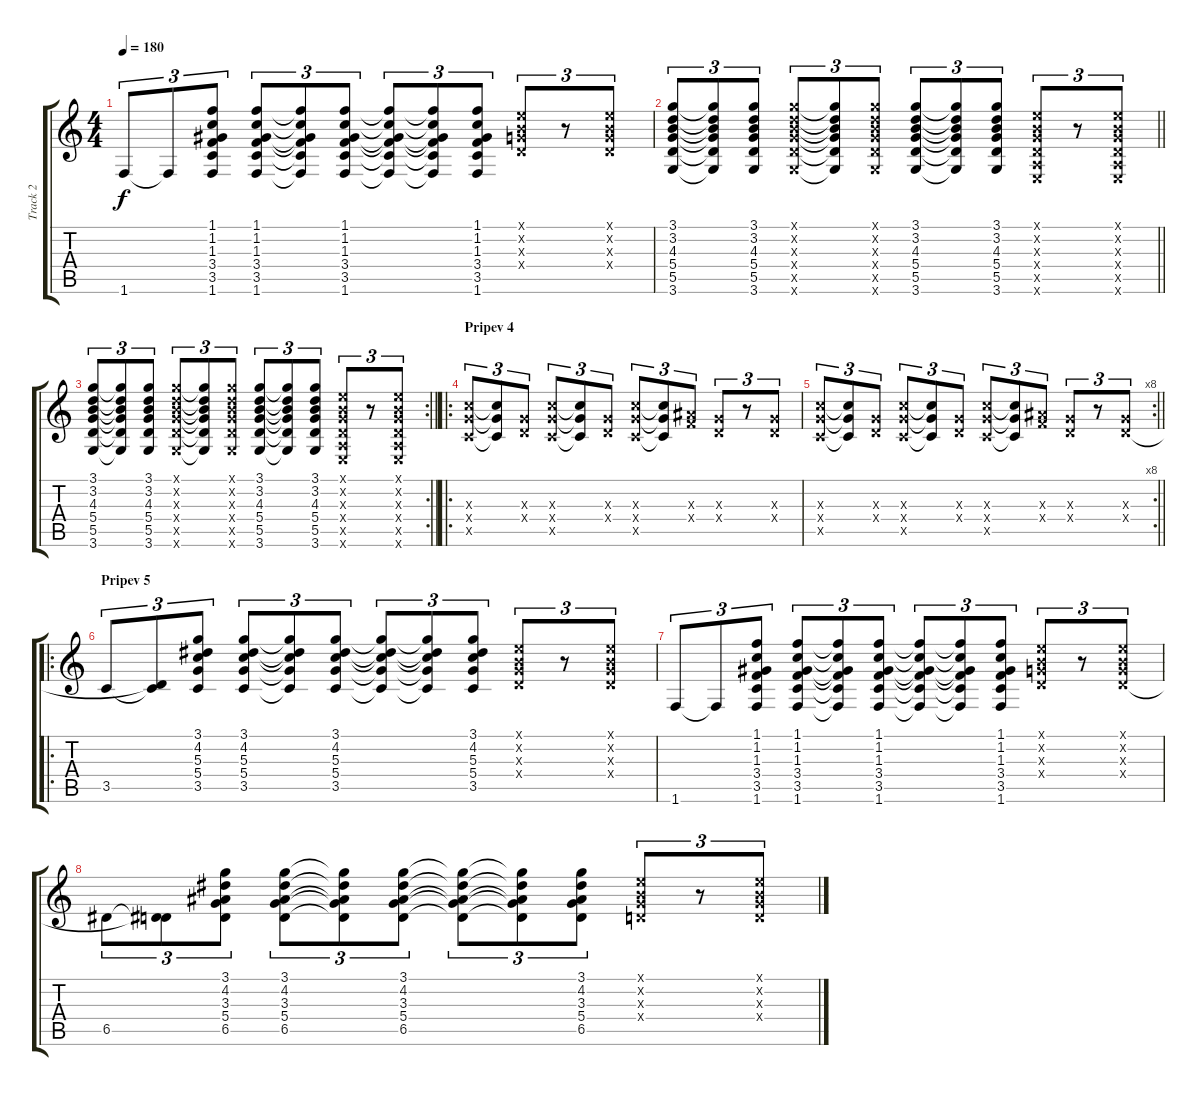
\track ("Track 2" "Track 2") {instrument acousticguitarsteel}
\staff {score tabs}
\tuning (E4 B3 G3 D3 A2 E2) {hide}
\ts (4 4)
\tempo 180
\clef g2
\ks c
1.6.8{tu (3 2) dy f} 1.6{t}.8{tu (3 2)} (1.1 1.2 1.3 3.4 3.5 1.6).8{tu (3 2)} (1.1 1.2 1.3 3.4 3.5 1.6).8{tu (3 2)} (1.1{t} 1.2{t} 1.3{t} 3.4{t} 3.5{t} 1.6{t}).8{tu (3 2)} (1.1 1.2 1.3 3.4 3.5 1.6).8{tu (3 2)} (1.1{t} 1.2{t} 1.3{t} 3.4{t} 3.5{t} 1.6{t}).8{tu (3 2)} (1.1{t} 1.2{t} 1.3{t} 3.4{t} 3.5{t} 1.6{t}).8{tu (3 2)} (1.1 1.2 1.3 3.4 3.5 1.6).8{tu (3 2)} (0.1{x} 0.2{x} 0.3{x} 0.4{x}).8{tu (3 2)} r.8{tu (3 2)} (0.1{x} 0.2{x} 0.3{x} 0.4{x}).8{tu (3 2)} |
\barLineRight lightlight
(3.1 3.2 4.3 5.4 5.5 3.6).8{tu (3 2)} (3.1{t} 3.2{t} 4.3{t} 5.4{t} 5.5{t} 3.6{t}).8{tu (3 2)} (3.1 3.2 4.3 5.4 5.5 3.6).8{tu (3 2)} (3.1{x} 3.2{x} 4.3{x} 5.4{x} 5.5{x} 3.6{x}).8{tu (3 2)} (3.1{t} 3.2{t} 4.3{t} 5.4{t} 5.5{t} 3.6{t}).8{tu (3 2)} (3.1{x} 3.2{x} 4.3{x} 5.4{x} 5.5{x} 3.6{x}).8{tu (3 2)} (3.1 3.2 4.3 5.4 5.5 3.6).8{tu (3 2)} (3.1{t} 3.2{t} 4.3{t} 5.4{t} 5.5{t} 3.6{t}).8{tu (3 2)} (3.1 3.2 4.3 5.4 5.5 3.6).8{tu (3 2)} (0.1{x} 0.2{x} 0.3{x} 0.4{x} 0.5{x} 0.6{x}).8{tu (3 2)} r.8{tu (3 2)} (0.1{x} 0.2{x} 0.3{x} 0.4{x} 0.5{x} 0.6{x}).8{tu (3 2)} |
\rc 2
\barLineRight lightlight
(3.1 3.2 4.3 5.4 5.5 3.6).8{tu (3 2)} (3.1{t} 3.2{t} 4.3{t} 5.4{t} 5.5{t} 3.6{t}).8{tu (3 2)} (3.1 3.2 4.3 5.4 5.5 3.6).8{tu (3 2)} (3.1{x} 3.2{x} 4.3{x} 5.4{x} 5.5{x} 3.6{x}).8{tu (3 2)} (3.1{t} 3.2{t} 4.3{t} 5.4{t} 5.5{t} 3.6{t}).8{tu (3 2)} (3.1{x} 3.2{x} 4.3{x} 5.4{x} 5.5{x} 3.6{x}).8{tu (3 2)} (3.1 3.2 4.3 5.4 5.5 3.6).8{tu (3 2)} (3.1{t} 3.2{t} 4.3{t} 5.4{t} 5.5{t} 3.6{t}).8{tu (3 2)} (3.1 3.2 4.3 5.4 5.5 3.6).8{tu (3 2)} (0.1{x} 0.2{x} 0.3{x} 0.4{x} 0.5{x} 0.6{x}).8{tu (3 2)} r.8{tu (3 2)} (0.1{x} 0.2{x} 0.3{x} 0.4{x} 0.5{x} 0.6{x}).8{tu (3 2)} |
\ro
\section ("" "Pripev 4")
(5.3{x} 5.4{x} 3.5{x}).8{tu (3 2)} (5.3{t} 5.4{t} 3.5{t}).8{tu (3 2)} (0.3{x} 0.4{x}).8{tu (3 2)} (5.3{x} 5.4{x} 3.5{x}).8{tu (3 2)} (5.3{t} 5.4{t} 3.5{t}).8{tu (3 2)} (0.3{x} 0.4{x}).8{tu (3 2)} (5.3{x} 5.4{x} 3.5{x}).8{tu (3 2)} (5.3{t} 5.4{t} 3.5{t}).8{tu (3 2)} (3.3{x} 3.4{x}).8{tu (3 2)} (0.3{x} 0.4{x}).8{tu (3 2)} r.8{tu (3 2)} (0.3{x} 0.4{x}).8{tu (3 2)} |
\rc 8
\barLineRight lightlight
(5.3{x} 5.4{x} 3.5{x}).8{tu (3 2)} (5.3{t} 5.4{t} 3.5{t}).8{tu (3 2)} (0.3{x} 0.4{x}).8{tu (3 2)} (5.3{x} 5.4{x} 3.5{x}).8{tu (3 2)} (5.3{t} 5.4{t} 3.5{t}).8{tu (3 2)} (0.3{x} 0.4{x}).8{tu (3 2)} (5.3{x} 5.4{x} 3.5{x}).8{tu (3 2)} (5.3{t} 5.4{t} 3.5{t}).8{tu (3 2)} (3.3{x} 3.4{x}).8{tu (3 2)} (0.3{x} 0.4{x}).8{tu (3 2)} r.8{tu (3 2)} (0.3{x} 0.4{x}).8{tu (3 2)} |
\ro
\section ("" "Pripev 5")
3.5.8{tu (3 2)} (0.4{t} 3.5{t}).8{tu (3 2)} (3.1 4.2 5.3 5.4 3.5).8{tu (3 2)} (3.1 4.2 5.3 5.4 3.5).8{tu (3 2)} (3.1{t} 4.2{t} 5.3{t} 5.4{t} 3.5{t}).8{tu (3 2)} (3.1 4.2 5.3 5.4 3.5).8{tu (3 2)} (3.1{t} 4.2{t} 5.3{t} 5.4{t} 3.5{t}).8{tu (3 2)} (3.1{t} 4.2{t} 5.3{t} 5.4{t} 3.5{t}).8{tu (3 2)} (3.1 4.2 5.3 5.4 3.5).8{tu (3 2)} (0.1{x} 0.2{x} 0.3{x} 0.4{x}).8{tu (3 2)} r.8{tu (3 2)} (0.1{x} 0.2{x} 0.3{x} 0.4{x}).8{tu (3 2)} |
1.6.8{tu (3 2)} 1.6{t}.8{tu (3 2)} (1.1 1.2 1.3 3.4 3.5 1.6).8{tu (3 2)} (1.1 1.2 1.3 3.4 3.5 1.6).8{tu (3 2)} (1.1{t} 1.2{t} 1.3{t} 3.4{t} 3.5{t} 1.6{t}).8{tu (3 2)} (1.1 1.2 1.3 3.4 3.5 1.6).8{tu (3 2)} (1.1{t} 1.2{t} 1.3{t} 3.4{t} 3.5{t} 1.6{t}).8{tu (3 2)} (1.1{t} 1.2{t} 1.3{t} 3.4{t} 3.5{t} 1.6{t}).8{tu (3 2)} (1.1 1.2 1.3 3.4 3.5 1.6).8{tu (3 2)} (0.1{x} 0.2{x} 0.3{x} 0.4{x}).8{tu (3 2)} r.8{tu (3 2)} (0.1{x} 0.2{x} 0.3{x} 0.4{x}).8{tu (3 2)} |
6.5.8{tu (3 2)} (0.4{t} 6.5{t}).8{tu (3 2)} (3.1 4.2 3.3 5.4 6.5).8{tu (3 2)} (3.1 4.2 3.3 5.4 6.5).8{tu (3 2)} (3.1{t} 4.2{t} 3.3{t} 5.4{t} 6.5{t}).8{tu (3 2)} (3.1 4.2 3.3 5.4 6.5).8{tu (3 2)} (3.1{t} 4.2{t} 3.3{t} 5.4{t} 6.5{t}).8{tu (3 2)} (3.1{t} 4.2{t} 3.3{t} 5.4{t} 6.5{t}).8{tu (3 2)} (3.1 4.2 3.3 5.4 6.5).8{tu (3 2)} (0.1{x} 0.2{x} 0.3{x} 0.4{x}).8{tu (3 2)} r.8{tu (3 2)} (0.1{x} 0.2{x} 0.3{x} 0.4{x}).8{tu (3 2)}
